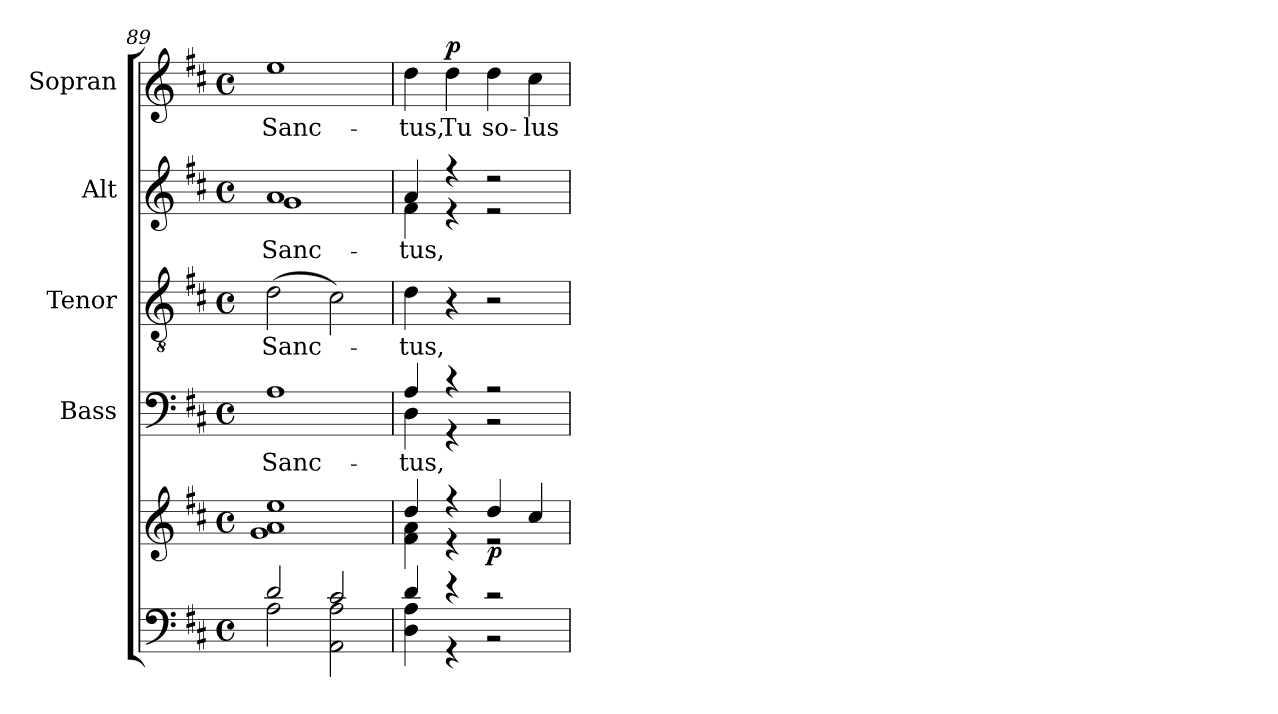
**kern	**kern	**dynam	**kern	**text	**kern	**text	**kern	**text	**kern	**text	**dynam
*part5	*part5	*part5	*part4	*part4	*part3	*part3	*part2	*part2	*part1	*part1	*part1
*staff6	*staff5	*staff5/6	*staff4	*staff4	*staff3	*staff3	*staff2	*staff2	*staff1	*staff1	*staff1
*	*	*	*I"Bass	*	*I"Tenor	*	*I"Alt	*	*I"Sopran	*	*
*	*	*	*I'B.	*	*I'T.	*	*I'A.	*	*I'S.	*	*
*clefF4	*clefG2	*	*clefF4	*	*clefGv2	*	*clefG2	*	*clefG2	*	*
*k[f#c#]	*k[f#c#]	*	*k[f#c#]	*	*k[f#c#]	*	*k[f#c#]	*	*k[f#c#]	*	*
*D:	*D:	*	*D:	*	*D:	*	*D:	*	*D:	*	*
*M4/4	*M4/4	*	*M4/4	*	*M4/4	*	*M4/4	*	*M4/4	*	*
*met(c)	*met(c)	*	*met(c)	*	*met(c)	*	*met(c)	*	*met(c)	*	*
=89	=89	=89	=89	=89	=89	=89	=89	=89	=89	=89	=89
*^	*^	*	*	*	*	*	*	*	*	*	*
!	!	!	!	!	!	!LO:LY:b	!	!LO:LY:b	!	!LO:LY:b	!	!LO:LY:b	!
*	*	*	*	*	*	*	*	*	*^	*	*	*	*
2d/	2A\	1ee	1g 1a	.	1A	Sanc-	(>2d\	Sanc-	1a	1g	Sanc-	1ee	Sanc-	.
2c#/	2AA\ 2A\	.	.	.	.	.	2c#\)	.	.	.	.	.	.	.
=90	=90	=90	=90	=90	=90	=90	=90	=90	=90	=90	=90	=90	=90	=90
!	!	!	!	!	!	!LO:LY:b	!	!LO:LY:b	!	!	!LO:LY:b	!	!LO:LY:b	!
*	*	*	*	*	*^	*	*	*	*	*	*	*	*	*
4d/	4D\ 4A\	4dd/	4f#\ 4a\	.	4A/	4D\	-tus,	4d\	-tus,	4a/	4f#\	-tus,	4dd\	-tus,	.
!	!	!	!	!	!	!	!	!	!	!	!	!	!	!LO:LY:b	!LO:DY:a
4r	4r	4r	4r	.	4r	4r	.	4r	.	4r	4r	.	4dd\	Tu	p
!	!	!	!	!LO:DY:b	!	!	!	!	!	!	!	!	!	!LO:LY:b	!
2r	2r	4dd/	2re	p	2r	2r	.	2r	.	2r	2r	.	4dd\	so-	.
!	!	!	!	!	!	!	!	!	!	!	!	!	!	!LO:LY:b	!
.	.	4cc#/	.	.	.	.	.	.	.	.	.	.	4cc#\	-lus	.
*v	*v	*	*	*	*v	*v	*	*	*	*v	*v	*	*	*	*
*	*v	*v	*	*	*	*	*	*	*	*	*	*
=	=	=	=	=	=	=	=	=	=	=	=
*-	*-	*-	*-	*-	*-	*-	*-	*-	*-	*-	*-
